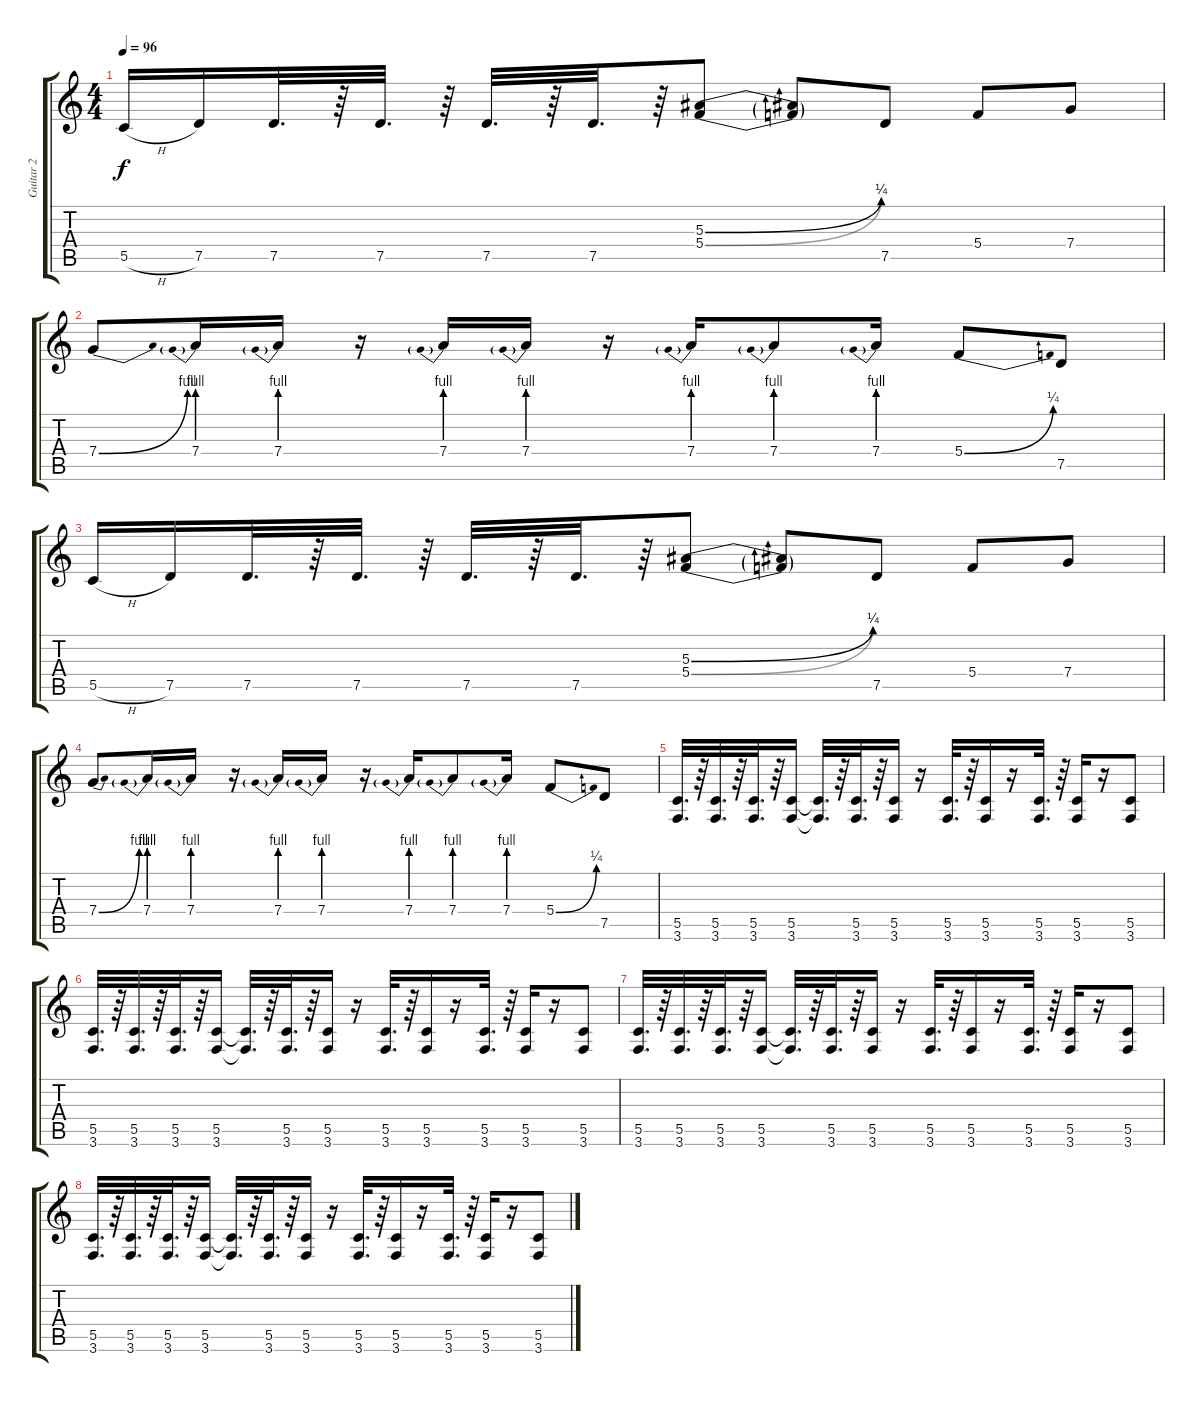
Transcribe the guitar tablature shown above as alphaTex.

\track ("Guitar 2" "Guitar 2") {instrument distortionguitar}
\staff {score tabs}
\tuning (D4 A3 F3 C3 G2 D2) {hide}
\ts (4 4)
\tempo 96
\clef g2
\ks c
5.5{h}.16{dy f} 7.5.16 7.5.32{d} r.64 7.5.32{d} r.64 7.5.32{d} r.64 7.5.32{d} r.64 (5.3{be (bend 0 0 60 1)} 5.4{be (bend 0 0 60 1)}).8 (5.3{t} 5.4{t}).8 7.5.8 5.4.8 7.4.8 |
7.4{be (bend 0 0 60 4)}.8 7.4{be (prebend 0 4 60 4)}.16 7.4{be (prebend 0 4 60 4)}.16 r.16 7.4{be (prebend 0 4 60 4)}.16 7.4{be (prebend 0 4 60 4)}.16 r.16 7.4{be (prebend 0 4 60 4)}.16 7.4{be (prebend 0 4 60 4)}.8 7.4{be (prebend 0 4 60 4)}.16 5.4{be (bend 0 0 60 1)}.8 7.5.8 |
5.5{h}.16 7.5.16 7.5.32{d} r.64 7.5.32{d} r.64 7.5.32{d} r.64 7.5.32{d} r.64 (5.3{be (bend 0 0 60 1)} 5.4{be (bend 0 0 60 1)}).8 (5.3{t} 5.4{t}).8 7.5.8 5.4.8 7.4.8 |
7.4{be (bend 0 0 60 4)}.8 7.4{be (prebend 0 4 60 4)}.16 7.4{be (prebend 0 4 60 4)}.16 r.16 7.4{be (prebend 0 4 60 4)}.16 7.4{be (prebend 0 4 60 4)}.16 r.16 7.4{be (prebend 0 4 60 4)}.16 7.4{be (prebend 0 4 60 4)}.8 7.4{be (prebend 0 4 60 4)}.16 5.4{be (bend 0 0 60 1)}.8 7.5.8 |
(5.5 3.6).32{d} r.64 (5.5 3.6).32{d} r.64 (5.5 3.6).32{d} r.64 (5.5 3.6).16 (5.5{t} 3.6{t}).32{d} r.64 (5.5 3.6).32{d} r.64 (5.5 3.6).16 r.16 (5.5 3.6).32{d} r.64 (5.5 3.6).16 r.16 (5.5 3.6).32{d} r.64 (5.5 3.6).16 r.16 (5.5 3.6).8 |
(5.5 3.6).32{d} r.64 (5.5 3.6).32{d} r.64 (5.5 3.6).32{d} r.64 (5.5 3.6).16 (5.5{t} 3.6{t}).32{d} r.64 (5.5 3.6).32{d} r.64 (5.5 3.6).16 r.16 (5.5 3.6).32{d} r.64 (5.5 3.6).16 r.16 (5.5 3.6).32{d} r.64 (5.5 3.6).16 r.16 (5.5 3.6).8 |
(5.5 3.6).32{d} r.64 (5.5 3.6).32{d} r.64 (5.5 3.6).32{d} r.64 (5.5 3.6).16 (5.5{t} 3.6{t}).32{d} r.64 (5.5 3.6).32{d} r.64 (5.5 3.6).16 r.16 (5.5 3.6).32{d} r.64 (5.5 3.6).16 r.16 (5.5 3.6).32{d} r.64 (5.5 3.6).16 r.16 (5.5 3.6).8 |
(5.5 3.6).32{d} r.64 (5.5 3.6).32{d} r.64 (5.5 3.6).32{d} r.64 (5.5 3.6).16 (5.5{t} 3.6{t}).32{d} r.64 (5.5 3.6).32{d} r.64 (5.5 3.6).16 r.16 (5.5 3.6).32{d} r.64 (5.5 3.6).16 r.16 (5.5 3.6).32{d} r.64 (5.5 3.6).16 r.16 (5.5 3.6).8
